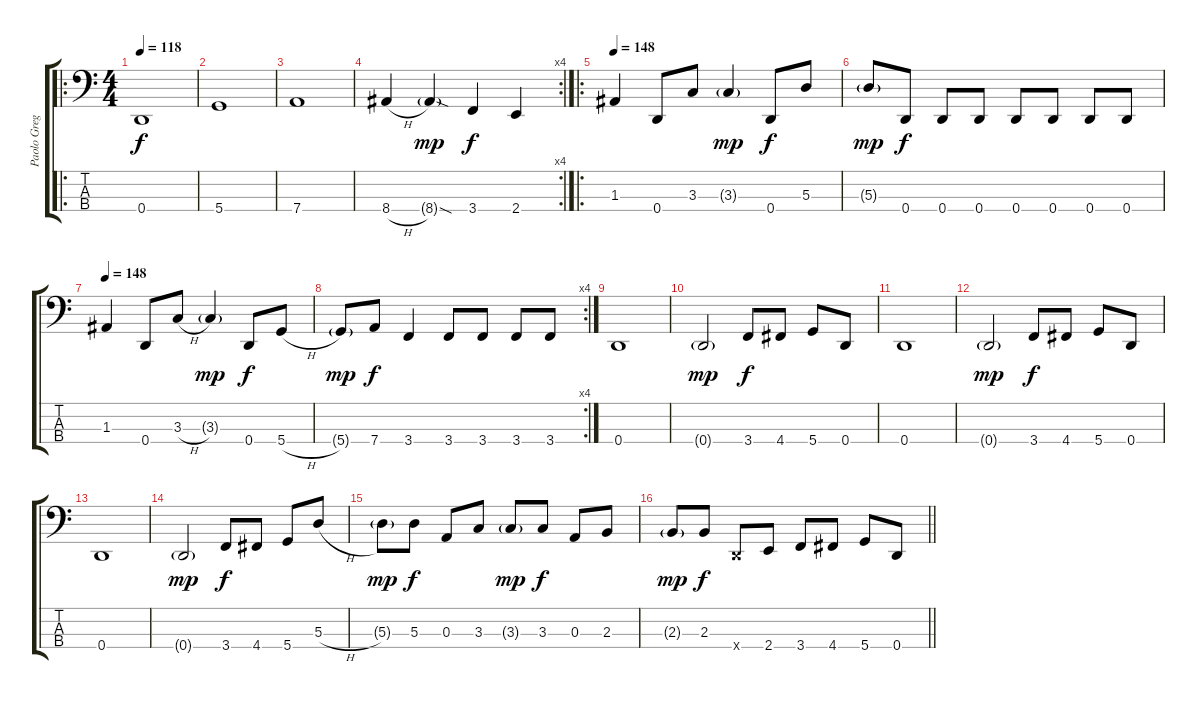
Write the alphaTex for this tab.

\track ("Paolo Gregoletto" "Paolo Greg") {instrument electricbasspick}
\staff {score tabs}
\tuning (G2 D2 A1 D1) {hide}
\ro
\ts (4 4)
\tempo 118
\clef f4
\ks c
0.4.1{dy f} |
5.4.1 |
7.4.1 |
\rc 4
8.4{h}.4 8.4{sod g}.4{dy mp} 3.4.4{dy f} 2.4.4 |
\ro
\tempo 148
1.3.4 0.4.8 3.3.8 3.3{g}.4{dy mp} 0.4.8{dy f} 5.3.8 |
5.3{g}.8{dy mp} 0.4.8{dy f} 0.4.8 0.4.8 0.4.8 0.4.8 0.4.8 0.4.8 |
\tempo 148
1.3.4 0.4.8 3.3{h}.8 3.3{g}.4{dy mp} 0.4.8{dy f} 5.4{h}.8 |
\rc 4
5.4{g}.8{dy mp} 7.4.8{dy f} 3.4.4 3.4.8 3.4.8 3.4.8 3.4.8 |
0.4.1 |
0.4{g}.2{dy mp} 3.4.8{dy f} 4.4.8 5.4.8 0.4.8 |
0.4.1 |
0.4{g}.2{dy mp} 3.4.8{dy f} 4.4.8 5.4.8 0.4.8 |
0.4.1 |
0.4{g}.2{dy mp} 3.4.8{dy f} 4.4.8 5.4.8 5.3{h}.8 |
5.3{g}.8{dy mp} 5.3.8{dy f} 0.3.8 3.3.8 3.3{g}.8{dy mp} 3.3.8{dy f} 0.3.8 2.3.8 |
\barLineRight lightlight
2.3{g}.8{dy mp} 2.3.8{dy f} 0.4{x}.8 2.4.8 3.4.8 4.4.8 5.4.8 0.4{h}.8
